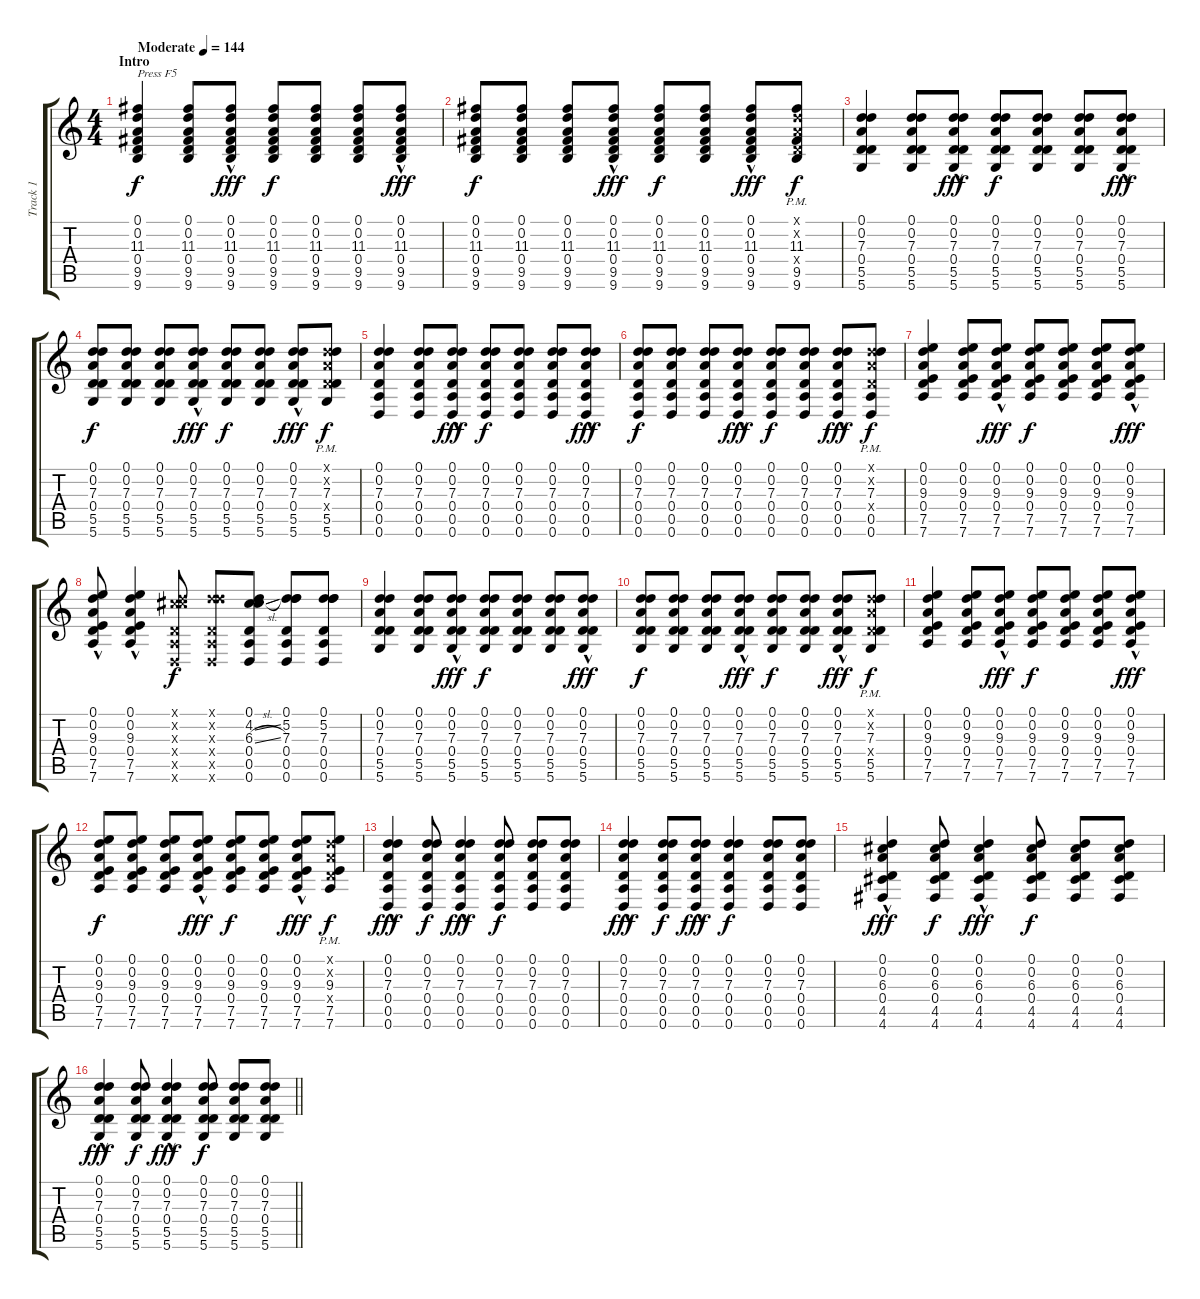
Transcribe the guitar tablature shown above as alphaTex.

\track ("Track 1" "Track 1") {instrument acousticguitarsteel}
\staff {score tabs}
\tuning (D4 A3 G3 D3 A2 D2) {hide}
\ts (4 4)
\section ("" "Intro")
\tempo (144 "Moderate")
\clef g2
\ks c
(0.1 0.2 11.3 0.4 9.5 9.6).4{txt "Press F5" dy f instrument acousticguitarsteel} (0.1 0.2 11.3 0.4 9.5 9.6).8 (0.1{hac} 0.2{hac} 11.3{hac} 0.4{hac} 9.5{hac} 9.6{hac}).8{dy fff} (0.1 0.2 11.3 0.4 9.5 9.6).8{dy f} (0.1 0.2 11.3 0.4 9.5 9.6).8 (0.1 0.2 11.3 0.4 9.5 9.6).8 (0.1{hac} 0.2{hac} 11.3{hac} 0.4{hac} 9.5{hac} 9.6{hac}).8{dy fff} |
(0.1 0.2 11.3 0.4 9.5 9.6).8{dy f} (0.1 0.2 11.3 0.4 9.5 9.6).8 (0.1 0.2 11.3 0.4 9.5 9.6).8 (0.1{hac} 0.2{hac} 11.3{hac} 0.4{hac} 9.5{hac} 9.6{hac}).8{dy fff} (0.1 0.2 11.3 0.4 9.5 9.6).8{dy f} (0.1 0.2 11.3 0.4 9.5 9.6).8 (0.1{hac} 0.2{hac} 11.3{hac} 0.4{hac} 9.5{hac} 9.6{hac}).8{dy fff} (0.1{x} 0.2{x} 11.3{pm} 0.4{x} 9.5{pm} 9.6{pm}).8{dy f} |
(0.1 0.2 7.3 0.4 5.5 5.6).4 (0.1 0.2 7.3 0.4 5.5 5.6).8 (0.1{hac} 0.2{hac} 7.3{hac} 0.4{hac} 5.5{hac} 5.6{hac}).8{dy fff} (0.1 0.2 7.3 0.4 5.5 5.6).8{dy f} (0.1 0.2 7.3 0.4 5.5 5.6).8 (0.1 0.2 7.3 0.4 5.5 5.6).8 (0.1{hac} 0.2{hac} 7.3{hac} 0.4{hac} 5.5{hac} 5.6{hac}).8{dy fff} |
(0.1 0.2 7.3 0.4 5.5 5.6).8{dy f} (0.1 0.2 7.3 0.4 5.5 5.6).8 (0.1 0.2 7.3 0.4 5.5 5.6).8 (0.1{hac} 0.2{hac} 7.3{hac} 0.4{hac} 5.5{hac} 5.6{hac}).8{dy fff} (0.1 0.2 7.3 0.4 5.5 5.6).8{dy f} (0.1 0.2 7.3 0.4 5.5 5.6).8 (0.1{hac} 0.2{hac} 7.3{hac} 0.4{hac} 5.5{hac} 5.6{hac}).8{dy fff} (0.1{x} 0.2{x} 7.3{pm} 0.4{x} 5.5{pm} 5.6{pm}).8{dy f} |
(0.1 0.2 7.3 0.4 0.5 0.6).4 (0.1 0.2 7.3 0.4 0.5 0.6).8 (0.1{hac} 0.2{hac} 7.3{hac} 0.4{hac} 0.5{hac} 0.6{hac}).8{dy fff} (0.1 0.2 7.3 0.4 0.5 0.6).8{dy f} (0.1 0.2 7.3 0.4 0.5 0.6).8 (0.1 0.2 7.3 0.4 0.5 0.6).8 (0.1{hac} 0.2{hac} 7.3{hac} 0.4{hac} 0.5{hac} 0.6{hac}).8{dy fff} |
(0.1 0.2 7.3 0.4 0.5 0.6).8{dy f} (0.1 0.2 7.3 0.4 0.5 0.6).8 (0.1 0.2 7.3 0.4 0.5 0.6).8 (0.1{hac} 0.2{hac} 7.3{hac} 0.4{hac} 0.5{hac} 0.6{hac}).8{dy fff} (0.1 0.2 7.3 0.4 0.5 0.6).8{dy f} (0.1 0.2 7.3 0.4 0.5 0.6).8 (0.1{hac} 0.2{hac} 7.3{hac} 0.4{hac} 0.5{hac} 0.6{hac}).8{dy fff} (0.1{x} 0.2{x} 7.3{pm} 0.4{x} 0.5{pm} 0.6{pm}).8{dy f} |
(0.1 0.2 9.3 0.4 7.5 7.6).4 (0.1 0.2 9.3 0.4 7.5 7.6).8 (0.1{hac} 0.2{hac} 9.3{hac} 0.4{hac} 7.5{hac} 7.6{hac}).8{dy fff} (0.1 0.2 9.3 0.4 7.5 7.6).8{dy f} (0.1 0.2 9.3 0.4 7.5 7.6).8 (0.1 0.2 9.3 0.4 7.5 7.6).8 (0.1{hac} 0.2{hac} 9.3{hac} 0.4{hac} 7.5{hac} 7.6{hac}).8{dy fff} |
(0.1{hac} 0.2{hac} 9.3{hac} 0.4{hac} 7.5{hac} 7.6{hac}).8 (0.1{hac} 0.2{hac} 9.3{hac} 0.4{hac} 7.5{hac} 7.6{hac}).4 (0.1{x} 4.2{x} 6.3{x} 0.4{x} 0.5{x} 0.6{x}).8{dy f} (0.1{x} 5.2{x} 7.3{x} 0.4{x} 0.5{x} 0.6{x}).8 (0.1 4.2{sl} 6.3{sl} 0.4 0.5 0.6).8 (0.1 5.2 7.3 0.4 0.5 0.6).8 (0.1 5.2 7.3 0.4 0.5 0.6).8 |
(0.1 0.2 7.3 0.4 5.5 5.6).4 (0.1 0.2 7.3 0.4 5.5 5.6).8 (0.1{hac} 0.2{hac} 7.3{hac} 0.4{hac} 5.5{hac} 5.6{hac}).8{dy fff} (0.1 0.2 7.3 0.4 5.5 5.6).8{dy f} (0.1 0.2 7.3 0.4 5.5 5.6).8 (0.1 0.2 7.3 0.4 5.5 5.6).8 (0.1{hac} 0.2{hac} 7.3{hac} 0.4{hac} 5.5{hac} 5.6{hac}).8{dy fff} |
(0.1 0.2 7.3 0.4 5.5 5.6).8{dy f} (0.1 0.2 7.3 0.4 5.5 5.6).8 (0.1 0.2 7.3 0.4 5.5 5.6).8 (0.1{hac} 0.2{hac} 7.3{hac} 0.4{hac} 5.5{hac} 5.6{hac}).8{dy fff} (0.1 0.2 7.3 0.4 5.5 5.6).8{dy f} (0.1 0.2 7.3 0.4 5.5 5.6).8 (0.1{hac} 0.2{hac} 7.3{hac} 0.4{hac} 5.5{hac} 5.6{hac}).8{dy fff} (0.1{x} 0.2{x} 7.3{pm} 0.4{x} 5.5{pm} 5.6{pm}).8{dy f} |
(0.1 0.2 9.3 0.4 7.5 7.6).4 (0.1 0.2 9.3 0.4 7.5 7.6).8 (0.1{hac} 0.2{hac} 9.3{hac} 0.4{hac} 7.5{hac} 7.6{hac}).8{dy fff} (0.1 0.2 9.3 0.4 7.5 7.6).8{dy f} (0.1 0.2 9.3 0.4 7.5 7.6).8 (0.1 0.2 9.3 0.4 7.5 7.6).8 (0.1{hac} 0.2{hac} 9.3{hac} 0.4{hac} 7.5{hac} 7.6{hac}).8{dy fff} |
(0.1 0.2 9.3 0.4 7.5 7.6).8{dy f} (0.1 0.2 9.3 0.4 7.5 7.6).8 (0.1 0.2 9.3 0.4 7.5 7.6).8 (0.1{hac} 0.2{hac} 9.3{hac} 0.4{hac} 7.5{hac} 7.6{hac}).8{dy fff} (0.1 0.2 9.3 0.4 7.5 7.6).8{dy f} (0.1 0.2 9.3 0.4 7.5 7.6).8 (0.1{hac} 0.2{hac} 9.3{hac} 0.4{hac} 7.5{hac} 7.6{hac}).8{dy fff} (0.1{x} 0.2{x} 9.3{pm} 0.4{x} 7.5{pm} 7.6{pm}).8{dy f} |
(0.1{hac} 0.2 7.3 0.4 0.5 0.6).4{dy fff} (0.1 0.2 7.3 0.4 0.5 0.6).8{dy f} (0.1{hac} 0.2{hac} 7.3{hac} 0.4{hac} 0.5{hac} 0.6{hac}).4{dy fff} (0.1 0.2 7.3 0.4 0.5 0.6).8{dy f} (0.1 0.2 7.3 0.4 0.5 0.6).8 (0.1 0.2 7.3 0.4 0.5 0.6).8 |
(0.1{hac} 0.2{hac} 7.3{hac} 0.4{hac} 0.5{hac} 0.6{hac}).4{dy fff} (0.1 0.2 7.3 0.4 0.5 0.6).8{dy f} (0.1{hac} 0.2{hac} 7.3{hac} 0.4{hac} 0.5{hac} 0.6{hac}).8{dy fff} (0.1 0.2 7.3 0.4 0.5 0.6).4{dy f} (0.1 0.2 7.3 0.4 0.5 0.6).8 (0.1 0.2 7.3 0.4 0.5 0.6).8 |
(0.1{hac} 0.2{hac} 6.3{hac} 0.4{hac} 4.5{hac} 4.6{hac}).4{dy fff} (0.1 0.2 6.3 0.4 4.5 4.6).8{dy f} (0.1{hac} 0.2{hac} 6.3{hac} 0.4{hac} 4.5{hac} 4.6{hac}).4{dy fff} (0.1 0.2 6.3 0.4 4.5 4.6).8{dy f} (0.1 0.2 6.3 0.4 4.5 4.6).8 (0.1 0.2 6.3 0.4 4.5 4.6).8 |
\barLineRight lightlight
(0.1{hac} 0.2{hac} 7.3{hac} 0.4{hac} 5.5{hac} 5.6{hac}).4{dy fff} (0.1 0.2 7.3 0.4 5.5 5.6).8{dy f} (0.1{hac} 0.2{hac} 7.3{hac} 0.4{hac} 5.5{hac} 5.6{hac}).4{dy fff} (0.1 0.2 7.3 0.4 5.5 5.6).8{dy f} (0.1 0.2 7.3 0.4 5.5 5.6).8 (0.1 0.2 7.3 0.4 5.5 5.6).8
